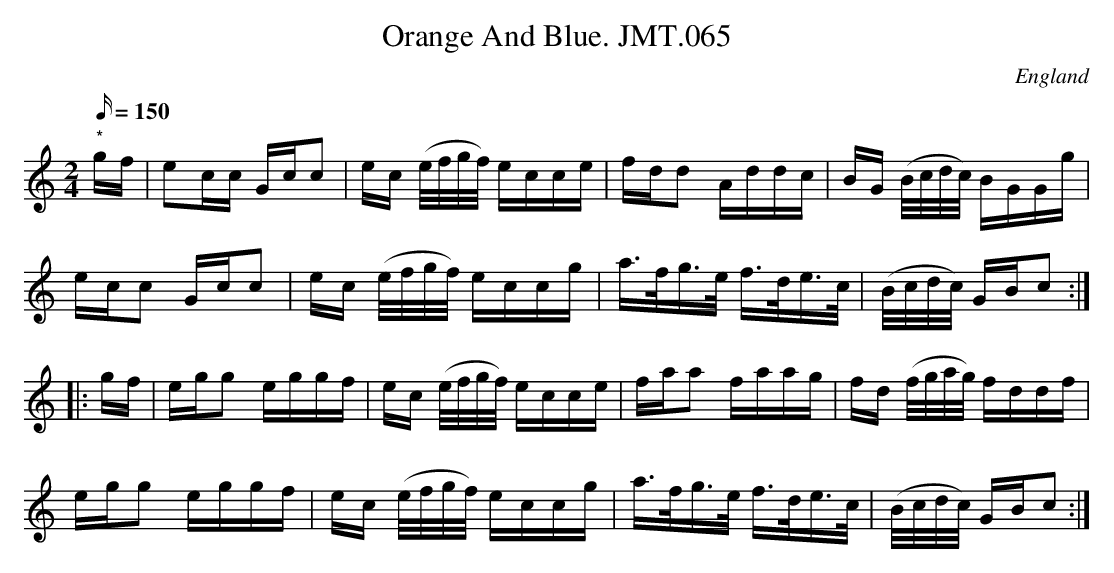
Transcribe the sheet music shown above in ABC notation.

X:1
T:Orange And Blue. JMT.065
M:2/4
L:1/16
Q:150
O:England
K:C
"*"gf|e2cc Gcc2|ec (e/f/g/f/) ecce|fdd2 Addc|BG (B/c/d/c/) BGGg|!
ecc2 Gcc2|ec (e/f/g/f/) eccg|a>fg>e f>de>c|(B/c/d/c/) GBc2:|!
|:gf|egg2 eggf|ec (e/f/g/f/) ecce|faa2 faag|fd (f/g/a/g/) fddf|!
egg2 eggf|ec (e/f/g/f/) eccg|a>fg>e f>de>c|(B/c/d/c/) GBc2:|]
